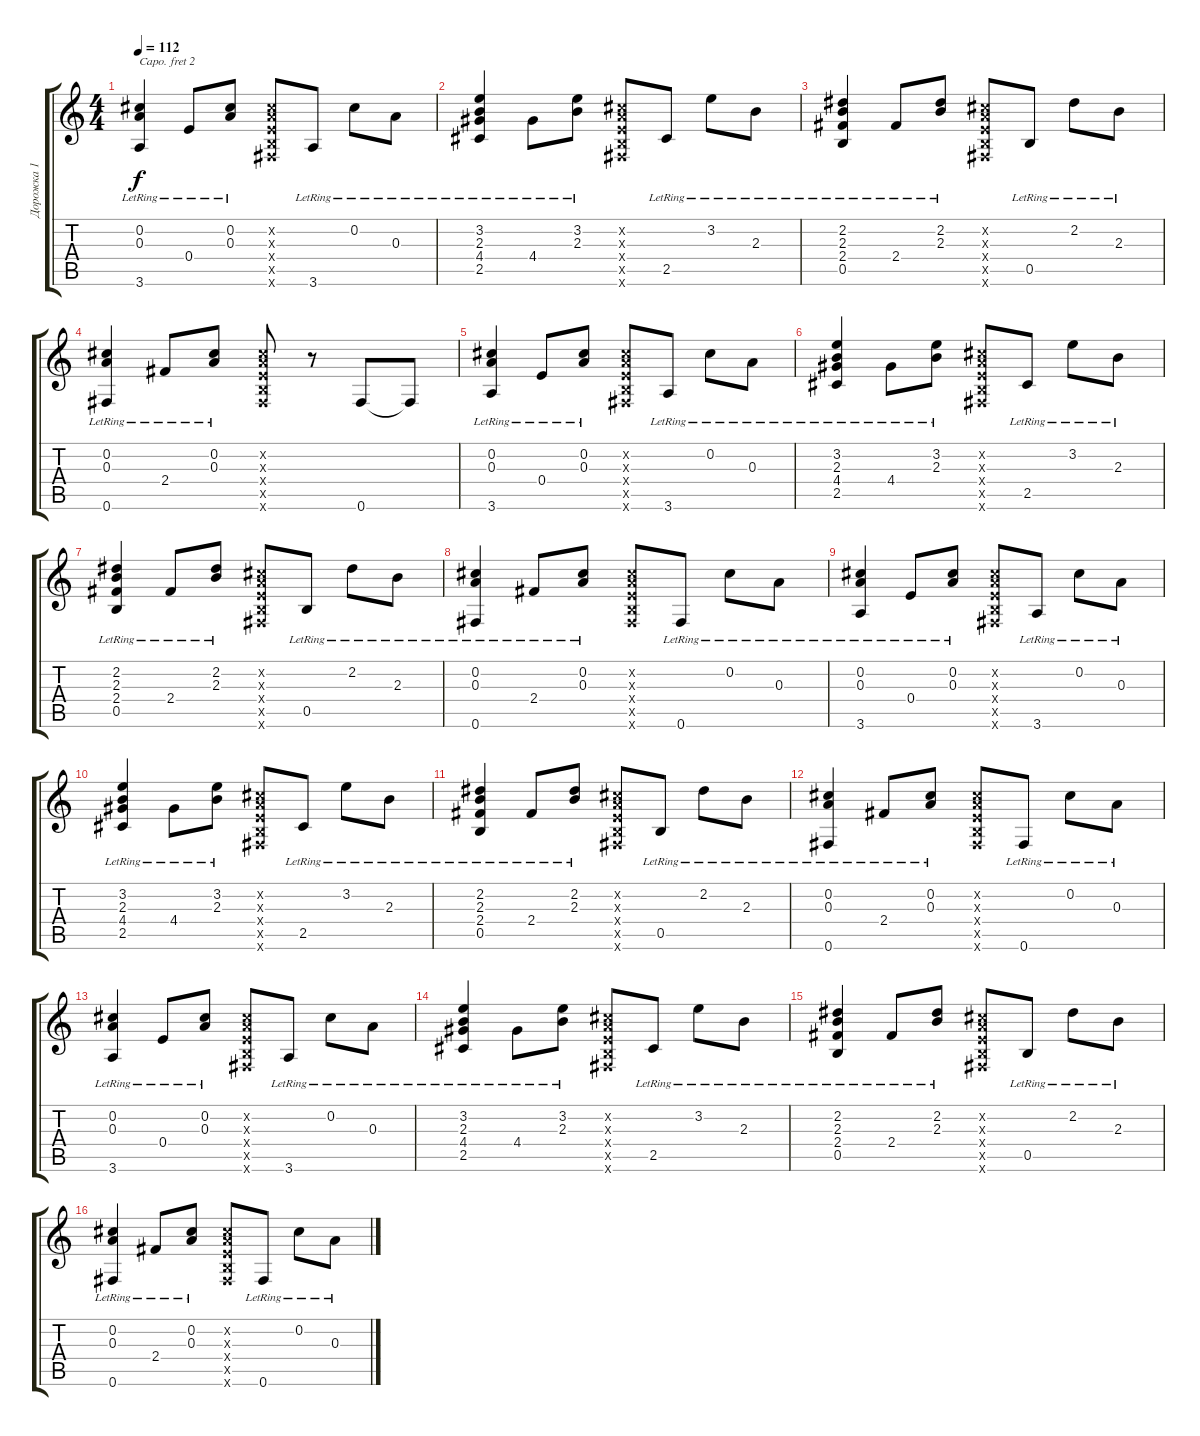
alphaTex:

\track ("Дорожка 1" "Дорожка 1") {instrument acousticguitarnylon}
\staff {score tabs}
\capo 2
\tuning (E4 B3 G3 D3 A2 E2) {hide}
\ts (4 4)
\tempo 112
\clef g2
\ks c
(0.2{lr} 0.3{lr} 3.6{lr}).4{dy f} 0.4{lr}.8 (0.2{lr} 0.3{lr}).8 (0.2{x} 0.3{x} 0.4{x} 0.5{x} 0.6{x}).8 3.6{lr}.8 0.2{lr}.8 0.3{lr}.8 |
(3.2{lr} 2.3{lr} 4.4{lr} 2.5{lr}).4 4.4{lr}.8 (3.2{lr} 2.3{lr}).8 (0.2{x} 0.3{x} 0.4{x} 0.5{x} 0.6{x}).8 2.5{lr}.8 3.2{lr}.8 2.3{lr}.8 |
(2.2{lr} 2.3{lr} 2.4{lr} 0.5{lr}).4 2.4{lr}.8 (2.2{lr} 2.3{lr}).8 (0.2{x} 0.3{x} 0.4{x} 0.5{x} 0.6{x}).8 0.5{lr}.8 2.2{lr}.8 2.3{lr}.8 |
(0.2{lr} 0.3{lr} 0.6{lr}).4 2.4{lr}.8 (0.2{lr} 0.3{lr}).8 (0.2{x} 0.3{x} 0.4{x} 0.5{x} 0.6{x}).8 r.8 0.6.8 0.6{t}.8 |
(0.2{lr} 0.3{lr} 3.6{lr}).4 0.4{lr}.8 (0.2{lr} 0.3{lr}).8 (0.2{x} 0.3{x} 0.4{x} 0.5{x} 0.6{x}).8 3.6{lr}.8 0.2{lr}.8 0.3{lr}.8 |
(3.2{lr} 2.3{lr} 4.4{lr} 2.5{lr}).4 4.4{lr}.8 (3.2{lr} 2.3{lr}).8 (0.2{x} 0.3{x} 0.4{x} 0.5{x} 0.6{x}).8 2.5{lr}.8 3.2{lr}.8 2.3{lr}.8 |
(2.2{lr} 2.3{lr} 2.4{lr} 0.5{lr}).4 2.4{lr}.8 (2.2{lr} 2.3{lr}).8 (0.2{x} 0.3{x} 0.4{x} 0.5{x} 0.6{x}).8 0.5{lr}.8 2.2{lr}.8 2.3{lr}.8 |
(0.2{lr} 0.3{lr} 0.6{lr}).4 2.4{lr}.8 (0.2{lr} 0.3{lr}).8 (0.2{x} 0.3{x} 0.4{x} 0.5{x} 0.6{x}).8 0.6{lr}.8 0.2{lr}.8 0.3{lr}.8 |
(0.2{lr} 0.3{lr} 3.6{lr}).4 0.4{lr}.8 (0.2{lr} 0.3{lr}).8 (0.2{x} 0.3{x} 0.4{x} 0.5{x} 0.6{x}).8 3.6{lr}.8 0.2{lr}.8 0.3{lr}.8 |
(3.2{lr} 2.3{lr} 4.4{lr} 2.5{lr}).4 4.4{lr}.8 (3.2{lr} 2.3{lr}).8 (0.2{x} 0.3{x} 0.4{x} 0.5{x} 0.6{x}).8 2.5{lr}.8 3.2{lr}.8 2.3{lr}.8 |
(2.2{lr} 2.3{lr} 2.4{lr} 0.5{lr}).4 2.4{lr}.8 (2.2{lr} 2.3{lr}).8 (0.2{x} 0.3{x} 0.4{x} 0.5{x} 0.6{x}).8 0.5{lr}.8 2.2{lr}.8 2.3{lr}.8 |
(0.2{lr} 0.3{lr} 0.6{lr}).4 2.4{lr}.8 (0.2{lr} 0.3{lr}).8 (0.2{x} 0.3{x} 0.4{x} 0.5{x} 0.6{x}).8 0.6{lr}.8 0.2{lr}.8 0.3{lr}.8 |
(0.2{lr} 0.3{lr} 3.6{lr}).4 0.4{lr}.8 (0.2{lr} 0.3{lr}).8 (0.2{x} 0.3{x} 0.4{x} 0.5{x} 0.6{x}).8 3.6{lr}.8 0.2{lr}.8 0.3{lr}.8 |
(3.2{lr} 2.3{lr} 4.4{lr} 2.5{lr}).4 4.4{lr}.8 (3.2{lr} 2.3{lr}).8 (0.2{x} 0.3{x} 0.4{x} 0.5{x} 0.6{x}).8 2.5{lr}.8 3.2{lr}.8 2.3{lr}.8 |
(2.2{lr} 2.3{lr} 2.4{lr} 0.5{lr}).4 2.4{lr}.8 (2.2{lr} 2.3{lr}).8 (0.2{x} 0.3{x} 0.4{x} 0.5{x} 0.6{x}).8 0.5{lr}.8 2.2{lr}.8 2.3{lr}.8 |
(0.2{lr} 0.3{lr} 0.6{lr}).4 2.4{lr}.8 (0.2{lr} 0.3{lr}).8 (0.2{x} 0.3{x} 0.4{x} 0.5{x} 0.6{x}).8 0.6{lr}.8 0.2{lr}.8 0.3{lr}.8
